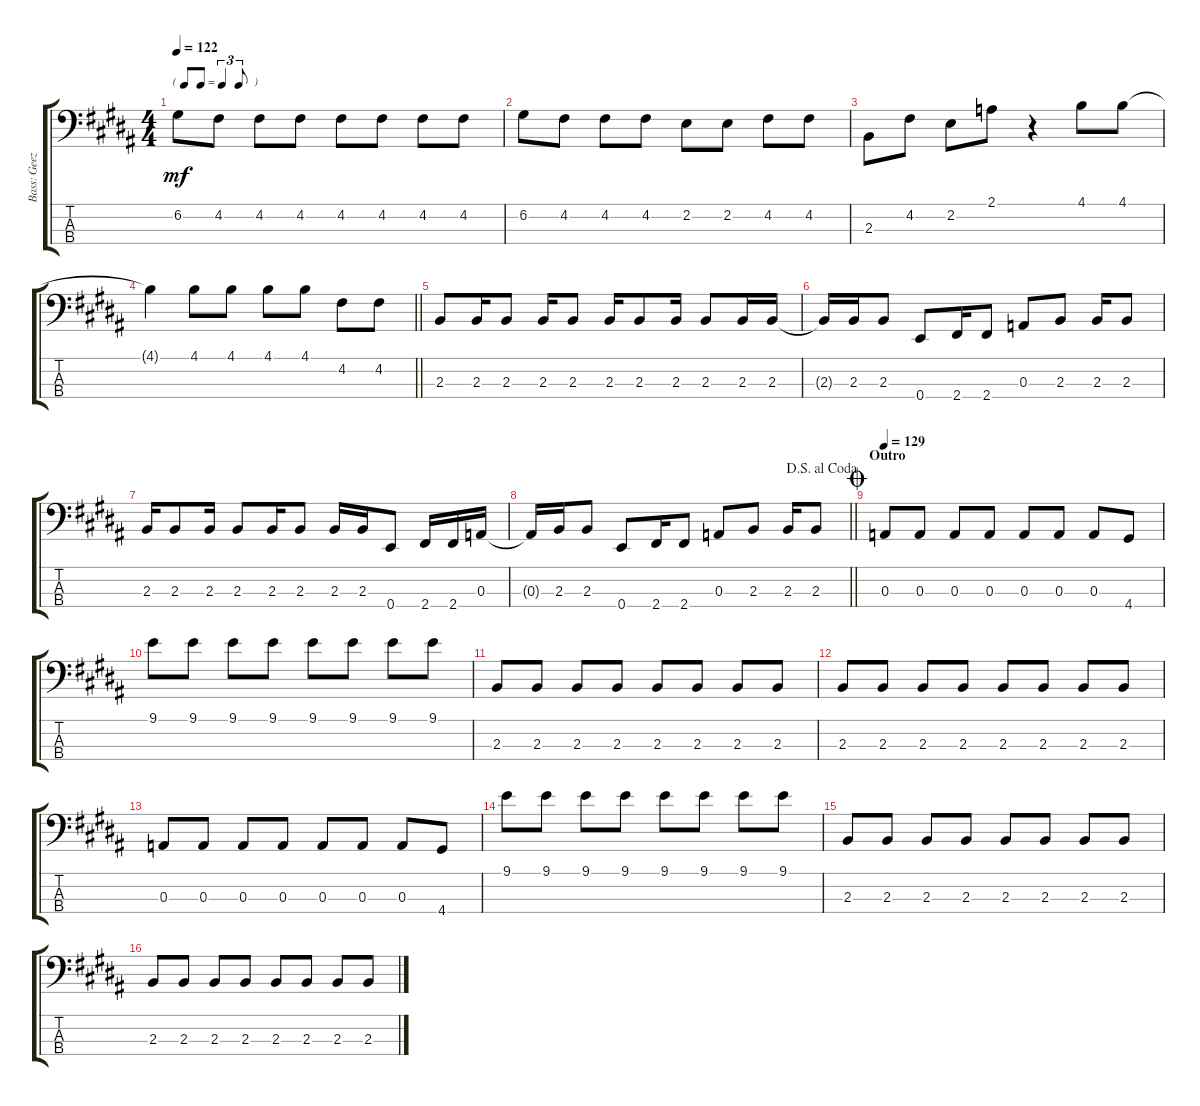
\track ("Bass: Geezer" "Bass: Geez") {instrument electricbassfinger}
\staff {score tabs}
\tuning (G2 D2 A1 E1) {hide}
\ts (4 4)
\tf triplet8th
\tempo 122
\clef f4
\ks b
6.2.8{dy mf} 4.2.8 4.2.8 4.2.8 4.2.8 4.2.8 4.2.8 4.2.8 |
6.2.8 4.2.8 4.2.8 4.2.8 2.2.8 2.2.8 4.2.8 4.2.8 |
2.3.8 4.2.8 2.2.8 2.1.8 r.4 4.1.8 4.1.8 |
\barLineRight lightlight
4.1{t}.4 4.1.8 4.1.8 4.1.8 4.1.8 4.2.8 4.2.8 |
2.3.8 2.3.16 2.3.8 2.3.16 2.3.8 2.3.16 2.3.8 2.3.16 2.3.8 2.3.16 2.3.16 |
2.3{t}.16 2.3.16 2.3.8 0.4.8 2.4.16 2.4.8 0.3.8 2.3.8 2.3.16 2.3.8 |
2.3.16 2.3.8 2.3.16 2.3.8 2.3.16 2.3.8 2.3.16 2.3.16 0.4.8 2.4.16 2.4.16 0.3.16 |
\jump dalsegnoalcoda
\barLineRight lightlight
0.3{t}.16 2.3.16 2.3.8 0.4.8 2.4.16 2.4.8 0.3.8 2.3.8 2.3.16 2.3.8 |
\section ("" "Outro")
\jump coda
\tempo 129
0.3.8 0.3.8 0.3.8 0.3.8 0.3.8 0.3.8 0.3.8 4.4.8 |
9.1.8 9.1.8 9.1.8 9.1.8 9.1.8 9.1.8 9.1.8 9.1.8 |
2.3.8 2.3.8 2.3.8 2.3.8 2.3.8 2.3.8 2.3.8 2.3.8 |
2.3.8 2.3.8 2.3.8 2.3.8 2.3.8 2.3.8 2.3.8 2.3.8 |
0.3.8 0.3.8 0.3.8 0.3.8 0.3.8 0.3.8 0.3.8 4.4.8 |
9.1.8 9.1.8 9.1.8 9.1.8 9.1.8 9.1.8 9.1.8 9.1.8 |
2.3.8 2.3.8 2.3.8 2.3.8 2.3.8 2.3.8 2.3.8 2.3.8 |
2.3.8 2.3.8 2.3.8 2.3.8 2.3.8 2.3.8 2.3.8 2.3.8
